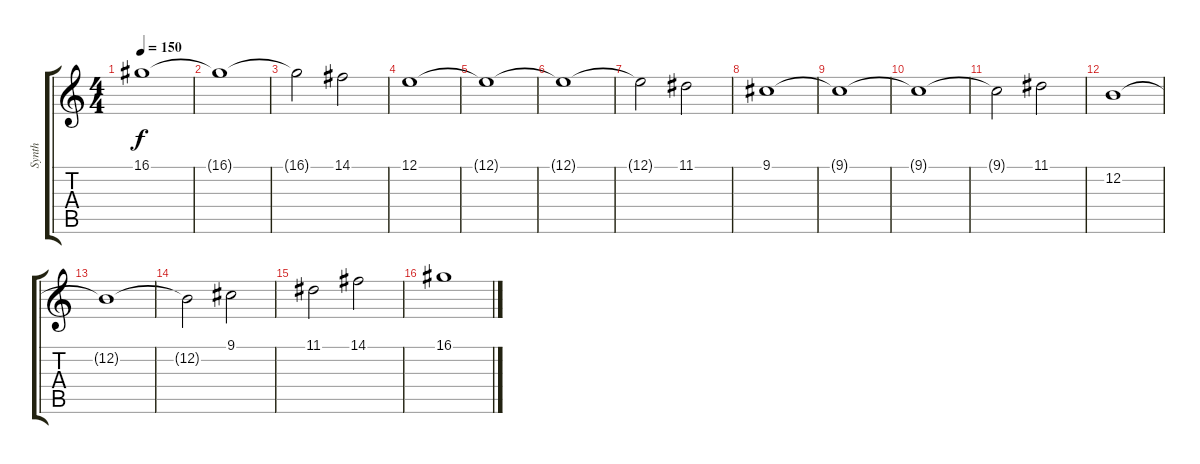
\track ("Synth" "Synth") {instrument stringensemble1}
\staff {score tabs}
\tuning (E4 B3 G3 D3 A2 E2) {hide}
\ts (4 4)
\tempo 150
\clef g2
\ks c
16.1{t}.1{dy f} |
16.1{t}.1 |
16.1{t}.2 14.1.2 |
12.1.1 |
12.1{t}.1 |
12.1{t}.1 |
12.1{t}.2 11.1.2 |
9.1.1 |
9.1{t}.1 |
9.1{t}.1 |
9.1{t}.2 11.1.2 |
12.2.1 |
12.2{t}.1 |
12.2{t}.2 9.1.2 |
11.1.2 14.1.2 |
16.1.1{volume 10}
